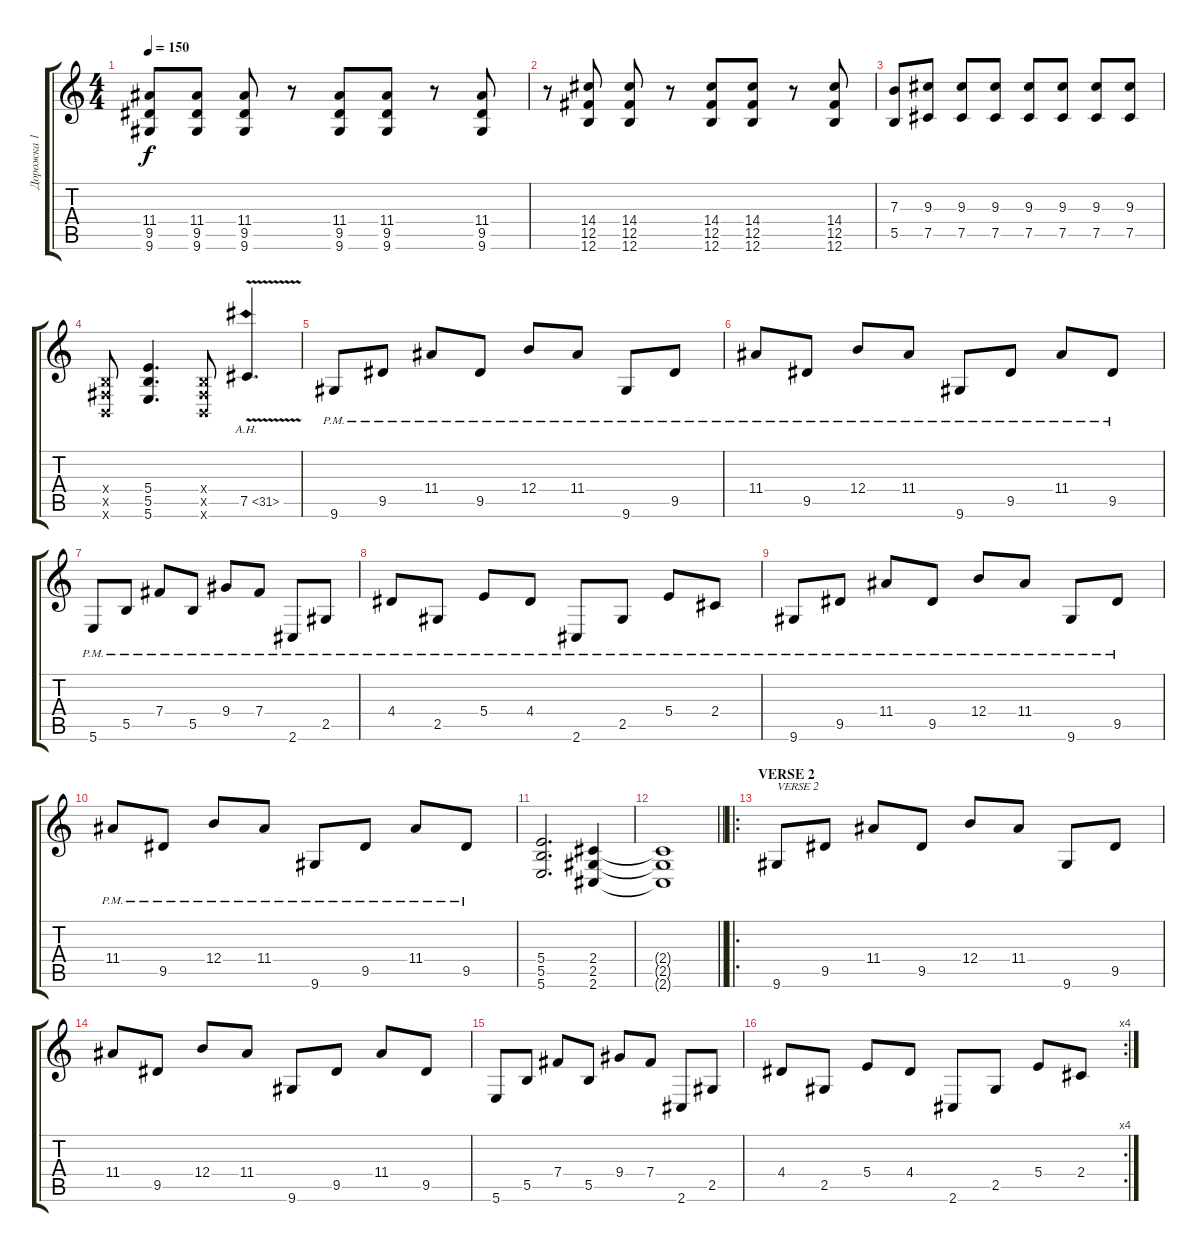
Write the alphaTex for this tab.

\track ("Дорожка 1" "Дорожка 1") {instrument distortionguitar}
\staff {score tabs}
\tuning (Db4 Ab3 E3 B2 Gb2 B1) {hide}
\ts (4 4)
\tempo 150
\clef g2
\ks c
(11.4 9.5 9.6).8{dy f instrument distortionguitar} (11.4 9.5 9.6).8 (11.4 9.5 9.6).8 r.8 (11.4 9.5 9.6).8 (11.4 9.5 9.6).8 r.8 (11.4 9.5 9.6).8 |
r.8 (14.4 12.5 12.6).8 (14.4 12.5 12.6).8 r.8 (14.4 12.5 12.6).8 (14.4 12.5 12.6).8 r.8 (14.4 12.5 12.6).8 |
(7.3 5.5).8 (9.3 7.5).8 (9.3 7.5).8 (9.3 7.5).8 (9.3 7.5).8 (9.3 7.5).8 (9.3 7.5).8 (9.3 7.5).8 |
(0.4{x} 0.5{x} 0.6{x}).8 (5.4 5.5 5.6).4{d} (0.4{x} 0.5{x} 0.6{x}).8 7.5{ah 24 v}.4{d instrument guitarharmonics} |
9.6{pm}.8{instrument distortionguitar} 9.5{pm}.8 11.4{pm}.8 9.5{pm}.8 12.4{pm}.8 11.4{pm}.8 9.6{pm}.8 9.5{pm}.8 |
11.4{pm}.8 9.5{pm}.8 12.4{pm}.8 11.4{pm}.8 9.6{pm}.8 9.5{pm}.8 11.4{pm}.8 9.5{pm}.8 |
5.6{pm}.8 5.5{pm}.8 7.4{pm}.8 5.5{pm}.8 9.4{pm}.8 7.4{pm}.8 2.6{pm}.8 2.5{pm}.8 |
4.4{pm}.8 2.5{pm}.8 5.4{pm}.8 4.4{pm}.8 2.6{pm}.8 2.5{pm}.8 5.4{pm}.8 2.4{pm}.8 |
9.6{pm}.8 9.5{pm}.8 11.4{pm}.8 9.5{pm}.8 12.4{pm}.8 11.4{pm}.8 9.6{pm}.8 9.5{pm}.8 |
11.4{pm}.8 9.5{pm}.8 12.4{pm}.8 11.4{pm}.8 9.6{pm}.8 9.5{pm}.8 11.4{pm}.8 9.5{pm}.8 |
(5.4 5.5 5.6).2{d} (2.4 2.5 2.6).4 |
\barLineRight lightlight
(2.4{t} 2.5{t} 2.6{t}).1 |
\ro
\section ("" "VERSE 2")
9.6.8{txt "VERSE 2" instrument electricguitarmuted} 9.5.8 11.4.8 9.5.8 12.4.8 11.4.8 9.6.8 9.5.8 |
11.4.8 9.5.8 12.4.8 11.4.8 9.6.8 9.5.8 11.4.8 9.5.8 |
5.6.8 5.5.8 7.4.8 5.5.8 9.4.8 7.4.8 2.6.8 2.5.8 |
\rc 4
4.4.8 2.5.8 5.4.8 4.4.8 2.6.8 2.5.8 5.4.8 2.4.8
